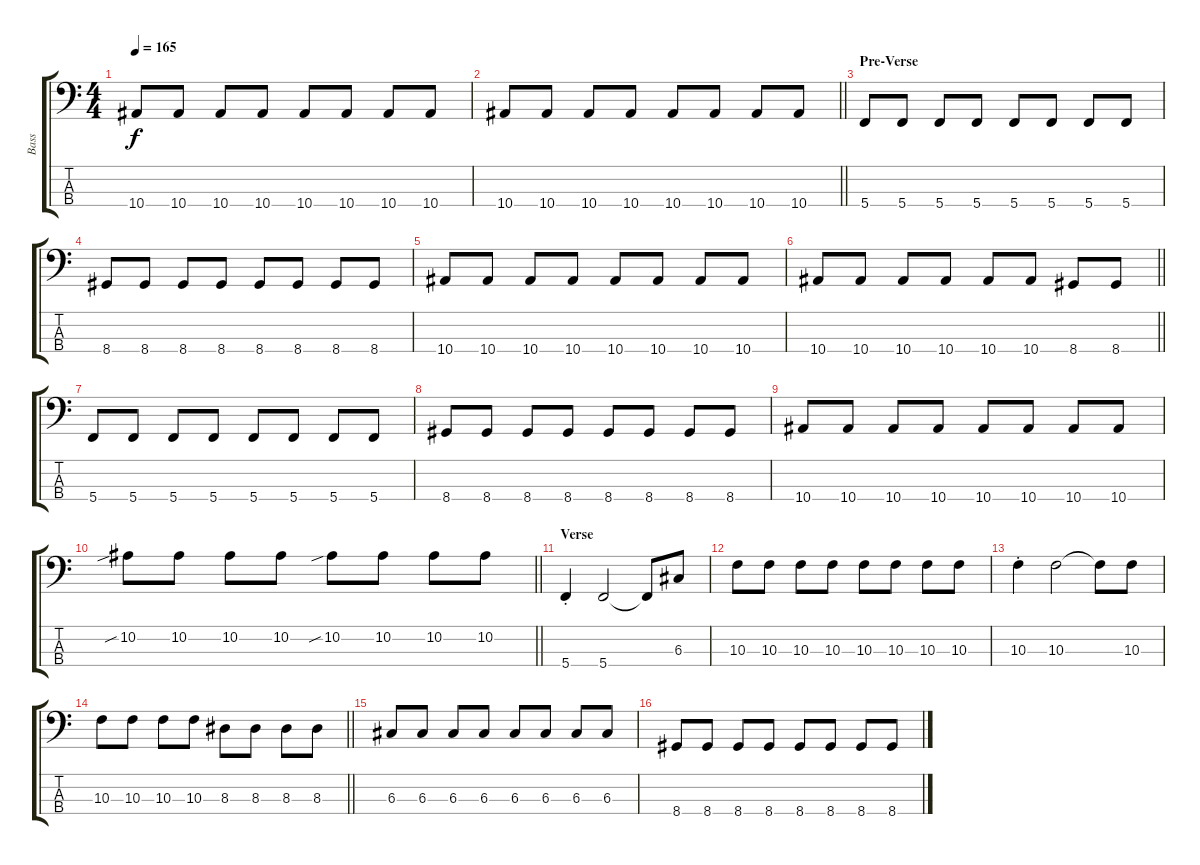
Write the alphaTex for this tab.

\track ("Bass" "Bass") {instrument electricbassfinger}
\staff {score tabs}
\tuning (F2 C2 G1 C1) {hide}
\ts (4 4)
\tempo 165
\clef f4
\ks c
10.4.8{dy f} 10.4.8 10.4.8 10.4.8 10.4.8 10.4.8 10.4.8 10.4.8 |
\barLineRight lightlight
10.4.8 10.4.8 10.4.8 10.4.8 10.4.8 10.4.8 10.4.8 10.4.8 |
\section ("" "Pre-Verse")
5.4.8 5.4.8 5.4.8 5.4.8 5.4.8 5.4.8 5.4.8 5.4.8 |
8.4.8 8.4.8 8.4.8 8.4.8 8.4.8 8.4.8 8.4.8 8.4.8 |
10.4.8 10.4.8 10.4.8 10.4.8 10.4.8 10.4.8 10.4.8 10.4.8 |
\barLineRight lightlight
10.4.8 10.4.8 10.4.8 10.4.8 10.4.8 10.4.8 8.4.8 8.4.8 |
\section ("" "")
5.4.8 5.4.8 5.4.8 5.4.8 5.4.8 5.4.8 5.4.8 5.4.8 |
8.4.8 8.4.8 8.4.8 8.4.8 8.4.8 8.4.8 8.4.8 8.4.8 |
10.4.8 10.4.8 10.4.8 10.4.8 10.4.8 10.4.8 10.4.8 10.4.8 |
\barLineRight lightlight
10.2{sib}.8{volume 9} 10.2.8 10.2.8 10.2.8 10.2{sib}.8 10.2.8 10.2.8 10.2.8 |
\section ("" "Verse")
5.4{st}.4{volume 14} 5.4.2 5.4{t}.8 6.3.8{volume 9} |
10.3.8 10.3.8 10.3.8 10.3.8 10.3.8 10.3.8 10.3.8 10.3.8 |
10.3{st}.4 10.3.2 10.3{t}.8 10.3.8 |
\barLineRight lightlight
10.3.8 10.3.8 10.3.8 10.3.8 8.3.8 8.3.8 8.3.8 8.3.8 |
\section ("" "")
6.3.8{volume 11} 6.3.8 6.3.8 6.3.8 6.3.8 6.3.8 6.3.8 6.3.8 |
8.4.8 8.4.8 8.4.8 8.4.8 8.4.8 8.4.8 8.4.8 8.4.8
